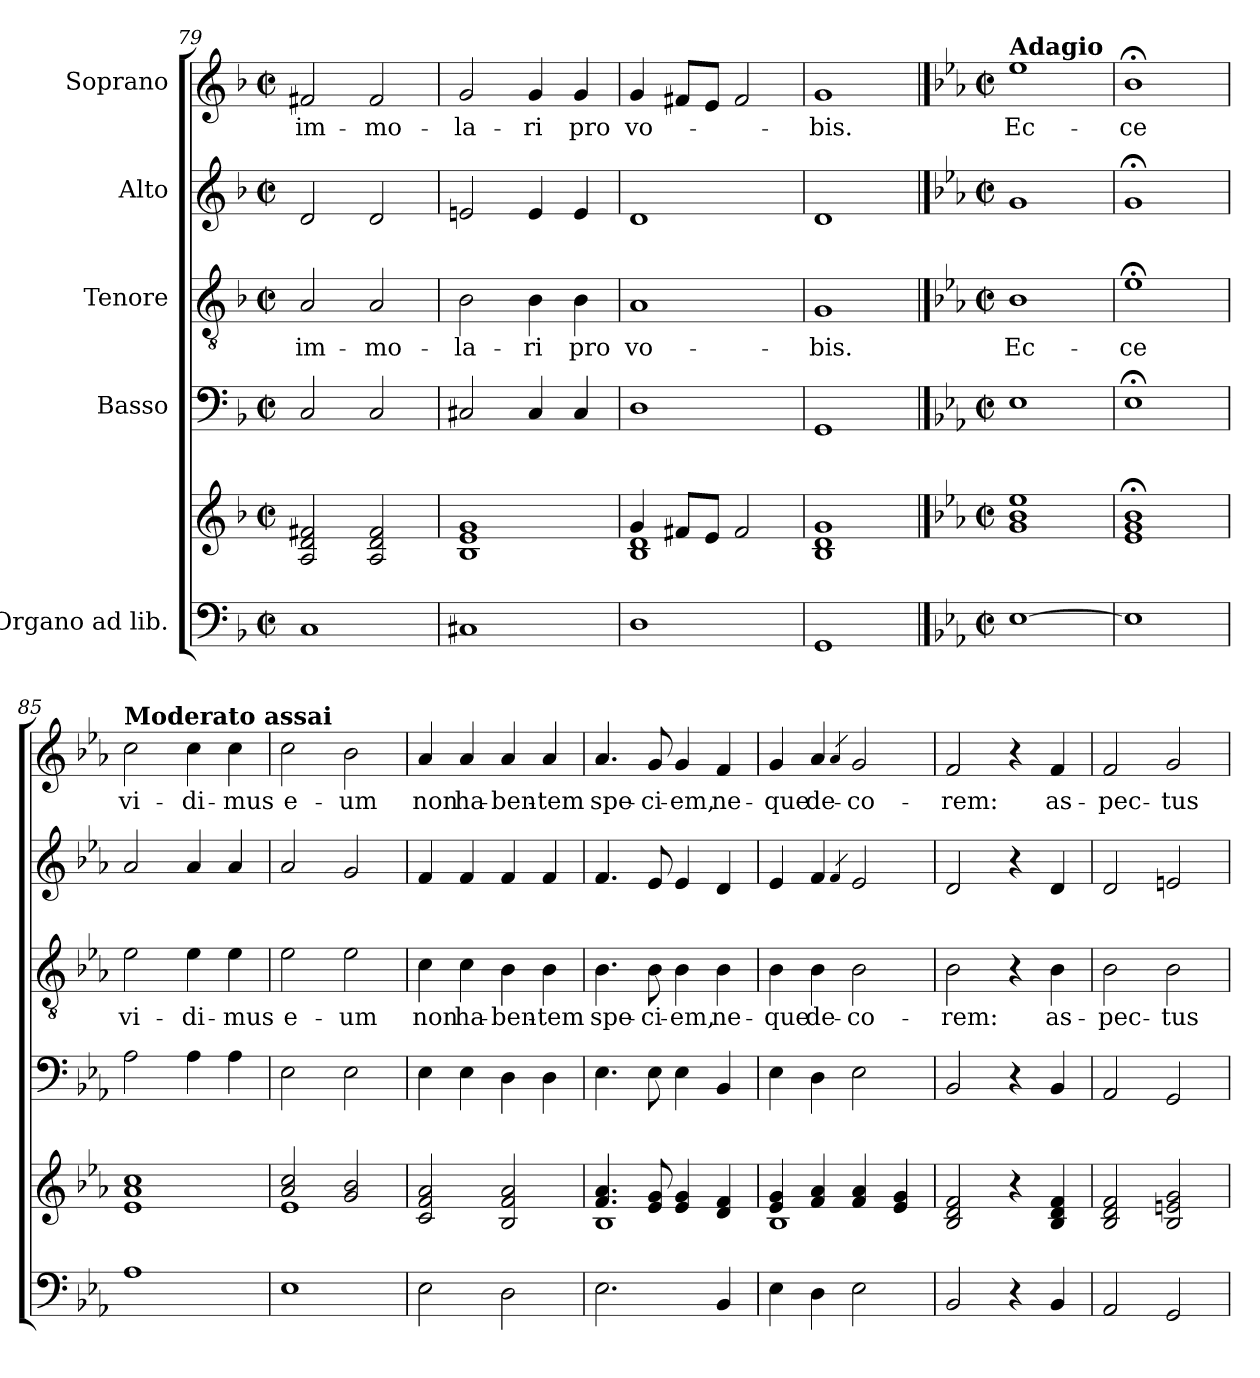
**kern	**kern	**kern	**kern	**text	**kern	**kern	**text
*part5	*part5	*part4	*part3	*part3	*part2	*part1	*part1
*staff6	*staff5	*staff4	*staff3	*staff3	*staff2	*staff1	*staff1
*I"Organo ad lib.	*	*I"Basso	*I"Tenore	*	*I"Alto	*I"Soprano	*
*clefF4	*clefG2	*clefF4	*clefGv2	*	*clefG2	*clefG2	*
*k[b-]	*k[b-]	*k[b-]	*k[b-]	*	*k[b-]	*k[b-]	*
*F:	*F:	*F:	*F:	*	*F:	*F:	*
*M2/2	*M2/2	*M2/2	*M2/2	*	*M2/2	*M2/2	*
*met(c|)	*met(c|)	*met(c|)	*met(c|)	*	*met(c|)	*met(c|)	*
=79	=79	=79	=79	=79	=79	=79	=79
1C	2A/ 2d/ 2f#X/	2C/	2A/	im-	2d/	2f#X/	im-
.	2A/ 2d/ 2f#/	2C/	2A/	-mo-	2d/	2f#/	-mo-
=80	=80	=80	=80	=80	=80	=80	=80
1C#X	1B- 1e 1g	2C#X/	2B-\	-la-	2en/	2g/	-la-
.	.	4C#/	4B-\	-ri	4e/	4g/	-ri
.	.	4C#/	4B-\	pro	4e/	4g/	pro
=81	=81	=81	=81	=81	=81	=81	=81
*	*^	*	*	*	*	*	*
1D	4g/	1B- 1d	1D	1A	vo-	1d	4g/	vo-
.	8f#X/L	.	.	.	.	.	8f#X/L	.
.	8e/J	.	.	.	.	.	8e/J	.
.	2f#/	.	.	.	.	.	2f#/	.
*	*v	*v	*	*	*	*	*	*
=82	=82	=82	=82	=82	=82	=82	=82
1GG	1B- 1d 1g	1GG	1G	-bis.	1d	1g	-bis.
!!LO:PB:g=z
==83	==83	==83	==83	==83	==83	==83	==83
*k[b-e-a-]	*k[b-e-a-]	*k[b-e-a-]	*k[b-e-a-]	*	*k[b-e-a-]	*k[b-e-a-]	*
*E-:	*E-:	*E-:	*E-:	*	*E-:	*E-:	*
*M2/2	*M2/2	*M2/2	*M2/2	*	*M2/2	*M2/2	*
*met(c|)	*met(c|)	*met(c|)	*met(c|)	*	*met(c|)	*met(c|)	*
!	!	!	!	!	!	!LO:TX:a:B:t=Adagio	!
[1E-	1g 1b- 1ee-	1E-	1B-	Ec-	1g	1ee-	Ec-
=84	=84	=84	=84	=84	=84	=84	=84
1E-]	1e-;< 1g;< 1b-;<	1E-;<	1e-;<	-ce	1g;<	1b-;<	-ce
=85	=85	=85	=85	=85	=85	=85	=85
!	!	!	!	!	!	!LO:TX:a:B:t=Moderato assai	!
1A-	1e- 1a- 1cc	2A-\	2e-\	vi-	2a-/	2cc\	vi-
.	.	4A-\	4e-\	-di-	4a-/	4cc\	-di-
.	.	4A-\	4e-\	-mus	4a-/	4cc\	-mus
=86	=86	=86	=86	=86	=86	=86	=86
*	*^	*	*	*	*	*	*
1E-	2a-/ 2cc/	1e-	2E-\	2e-\	e-	2a-/	2cc\	e-
.	2g/ 2b-/	.	2E-\	2e-\	-um	2g/	2b-\	-um
*	*v	*v	*	*	*	*	*	*
=87	=87	=87	=87	=87	=87	=87	=87
2E-\	2c/ 2f/ 2a-/	4E-\	4c\	non	4f/	4a-/	non
.	.	4E-\	4c\	ha-	4f/	4a-/	ha-
2D\	2B-/ 2f/ 2a-/	4D\	4B-\	-ben-	4f/	4a-/	-ben-
.	.	4D\	4B-\	-tem	4f/	4a-/	-tem
=88	=88	=88	=88	=88	=88	=88	=88
*	*^	*	*	*	*	*	*
2.E-\	4.f/ 4.a-/	1B-	4.E-\	4.B-\	spe-	4.f/	4.a-/	spe-
.	8e-/ 8g/	.	8E-\	8B-\	-ci-	8e-/	8g/	-ci-
.	4e-/ 4g/	.	4E-\	4B-\	-em,	4e-/	4g/	-em,
4BB-/	4d/ 4f/	.	4BB-/	4B-\	ne-	4d/	4f/	ne-
!!LO:LB:g=z
=89	=89	=89	=89	=89	=89	=89	=89	=89
4E-\	4e-/ 4g/	1B-	4E-\	4B-\	-que	4e-/	4g/	-que
4D\	4f/ 4a-/	.	4D\	4B-\	de-	4f/	4a-/	de-
.	.	.	.	.	.	4qf/	4qa-/	.
2E-\	4f/ 4a-/	.	2E-\	2B-\	-co-	2e-/	2g/	-co-
.	4e-/ 4g/	.	.	.	.	.	.	.
*	*v	*v	*	*	*	*	*	*
=90	=90	=90	=90	=90	=90	=90	=90
2BB-/	2B-/ 2d/ 2f/	2BB-/	2B-\	-rem:	2d/	2f/	-rem:
4r	4r	4r	4r	.	4r	4r	.
4BB-/	4B-/ 4d/ 4f/	4BB-/	4B-\	as-	4d/	4f/	as-
=91	=91	=91	=91	=91	=91	=91	=91
2AA-/	2B-/ 2d/ 2f/	2AA-/	2B-\	-pec-	2d/	2f/	-pec-
2GG/	2B-/ 2en/ 2g/	2GG/	2B-\	-tus	2en/	2g/	-tus
=	=	=	=	=	=	=	=
*-	*-	*-	*-	*-	*-	*-	*-
